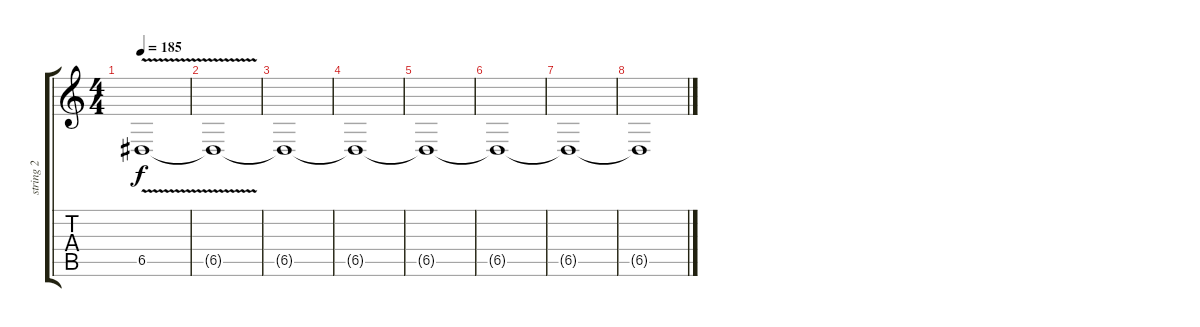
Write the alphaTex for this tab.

\track ("string 2" "string 2") {instrument stringensemble1}
\staff {score tabs}
\tuning (E4 B3 G3 D3 A2 E2) {hide}
\ts (4 4)
\tempo 185
\clef g2
\ks c
6.5{v}.1{dy f volume 10 instrument stringensemble1} |
6.5{t}.1 |
6.5{t}.1 |
6.5{t}.1 |
6.5{t}.1 |
6.5{t}.1 |
6.5{t}.1 |
6.5{t}.1
